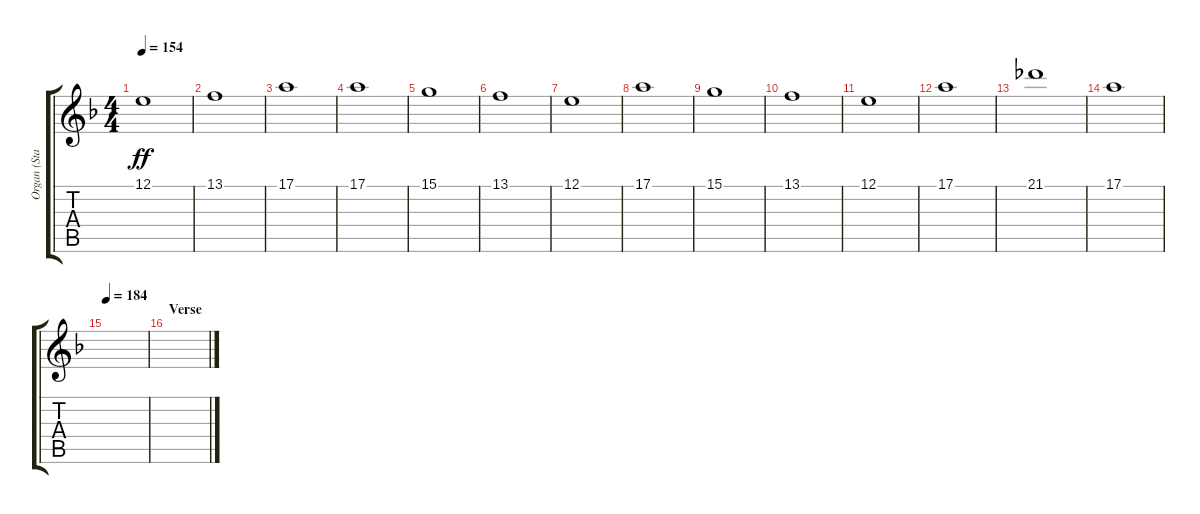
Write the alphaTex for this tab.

\track ("Organ (Staff 1)" "Organ (Sta") {instrument drawbarorgan}
\staff {score tabs}
\tuning (E4 B3 G3 D3 A2 E2) {hide}
\ts (4 4)
\tempo 154
\clef g2
\ks dminor
12.1.1{dy ff} |
13.1.1 |
17.1.1 |
17.1.1 |
15.1.1 |
13.1.1 |
12.1.1 |
17.1.1 |
15.1.1 |
13.1.1 |
12.1.1 |
17.1.1 |
21.1.1 |
17.1.1 |
\tempo 184
|
\section ("" "Verse")
